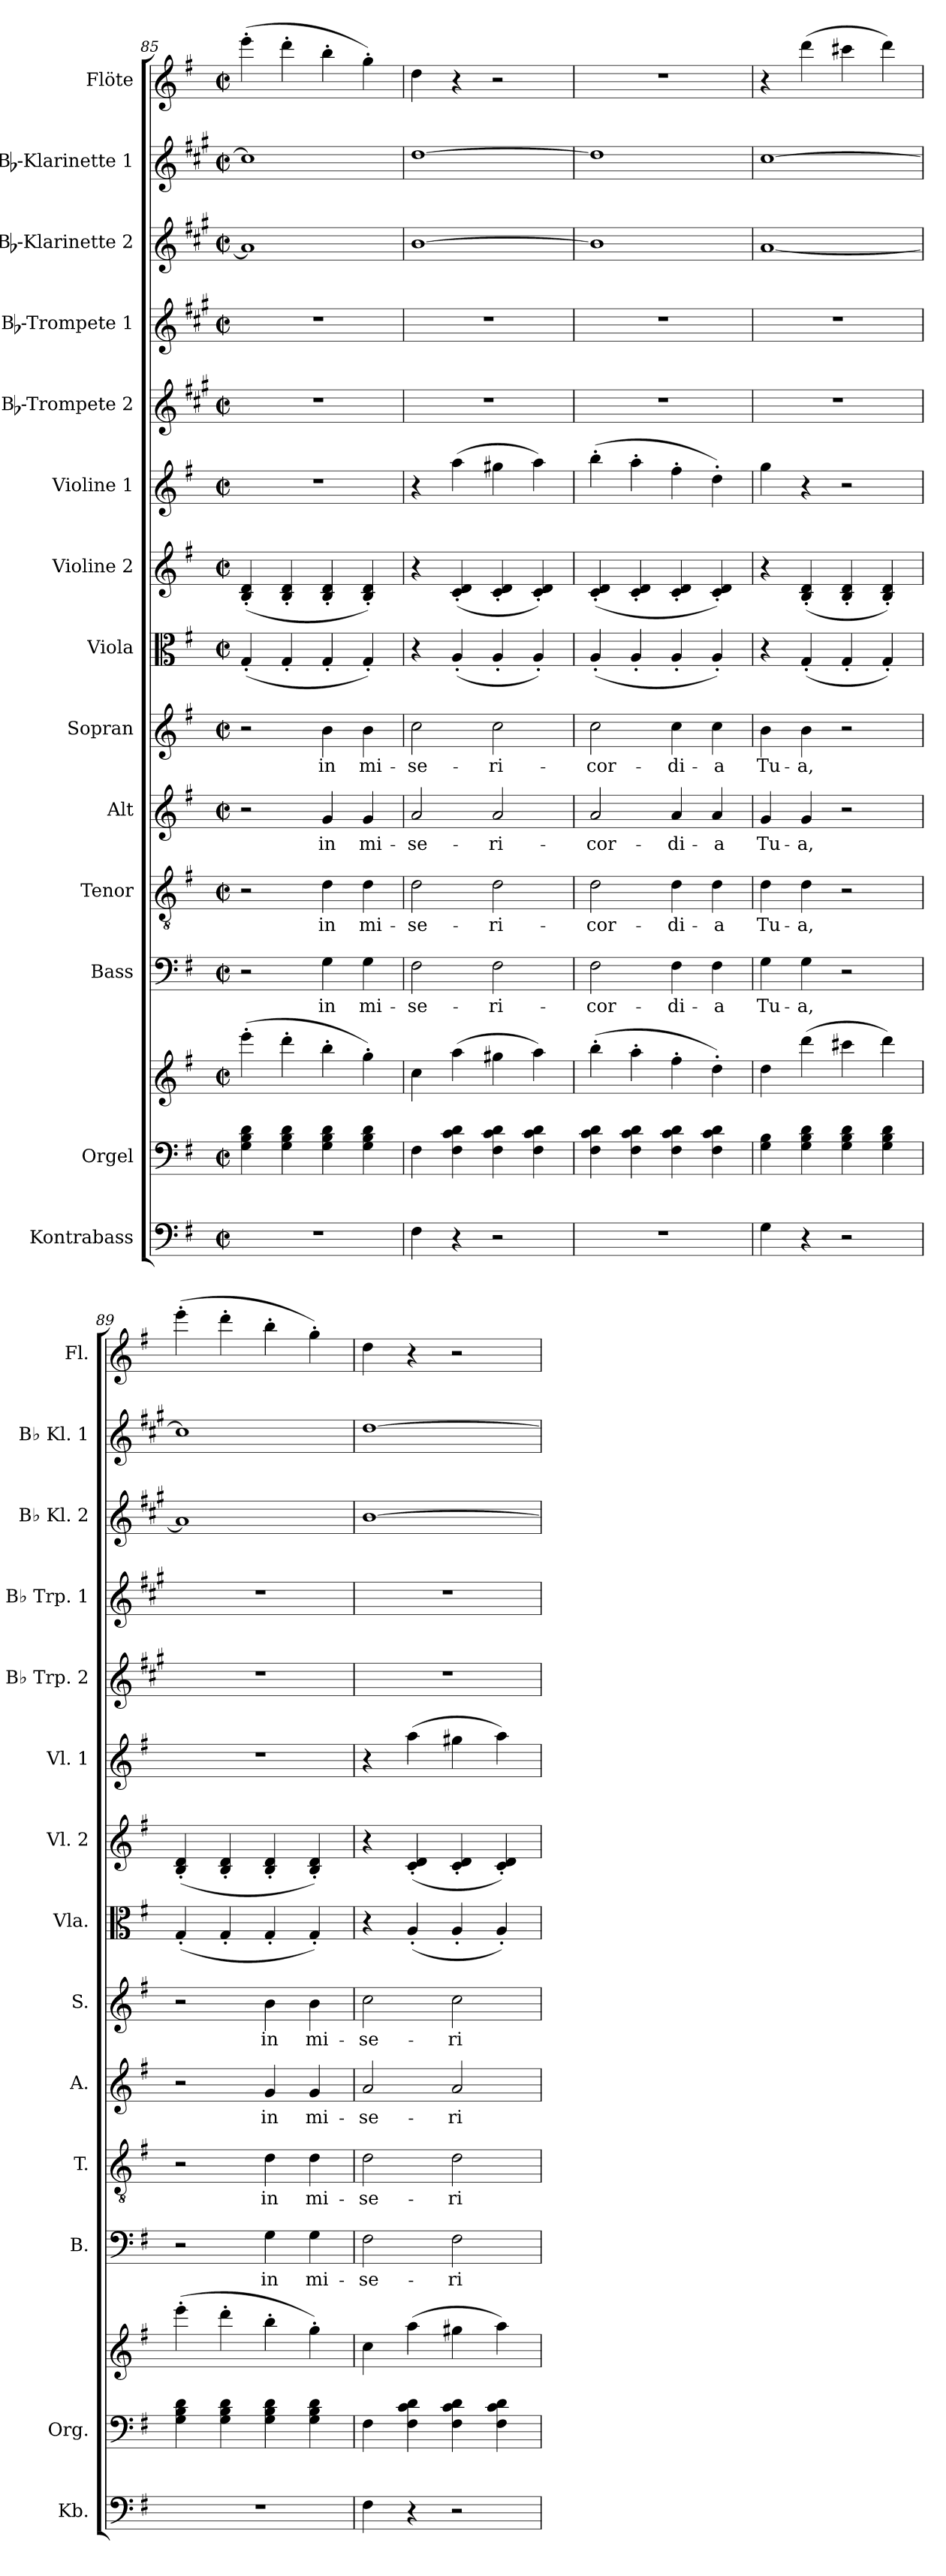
**kern	**kern	**kern	**kern	**text	**kern	**text	**kern	**text	**kern	**text	**kern	**kern	**kern	**kern	**kern	**kern	**kern	**kern
*part14	*part13	*part13	*part12	*part12	*part11	*part11	*part10	*part10	*part9	*part9	*part8	*part7	*part6	*part5	*part4	*part3	*part2	*part1
*staff15	*staff14	*staff13	*staff12	*staff12	*staff11	*staff11	*staff10	*staff10	*staff9	*staff9	*staff8	*staff7	*staff6	*staff5	*staff4	*staff3	*staff2	*staff1
*I"Kontrabass	*I"Orgel	*	*I"Bass	*	*I"Tenor	*	*I"Alt	*	*I"Sopran	*	*I"Viola	*I"Violine 2	*I"Violine 1	*I"Bb-Trompete 2	*I"Bb-Trompete 1	*I"Bb-Klarinette 2	*I"Bb-Klarinette 1	*I"Flöte
*I'Kb.	*I'Org.	*	*I'B.	*	*I'T.	*	*I'A.	*	*I'S.	*	*I'Vla.	*I'Vl. 2	*I'Vl. 1	*I'Bb Trp. 2	*I'Bb Trp. 1	*I'Bb Kl. 2	*I'Bb Kl. 1	*I'Fl.
*clefF4	*clefF4	*clefG2	*clefF4	*	*clefGv2	*	*clefG2	*	*clefG2	*	*clefC3	*clefG2	*clefG2	*clefG2	*clefG2	*clefG2	*clefG2	*clefG2
*ITrd7c12	*	*	*	*	*	*	*	*	*	*	*	*	*	*ITrd1c2	*ITrd1c2	*ITrd1c2	*ITrd1c2	*
*k[f#]	*k[f#]	*k[f#]	*k[f#]	*	*k[f#]	*	*k[f#]	*	*k[f#]	*	*k[f#]	*k[f#]	*k[f#]	*k[f#]	*k[f#]	*k[f#]	*k[f#]	*k[f#]
*G:	*G:	*G:	*G:	*	*G:	*	*G:	*	*G:	*	*G:	*G:	*G:	*G:	*G:	*G:	*G:	*G:
*M2/2	*M2/2	*M2/2	*M2/2	*	*M2/2	*	*M2/2	*	*M2/2	*	*M2/2	*M2/2	*M2/2	*M2/2	*M2/2	*M2/2	*M2/2	*M2/2
*met(c|)	*met(c|)	*met(c|)	*met(c|)	*	*met(c|)	*	*met(c|)	*	*met(c|)	*	*met(c|)	*met(c|)	*met(c|)	*met(c|)	*met(c|)	*met(c|)	*met(c|)	*met(c|)
=85	=85	=85	=85	=85	=85	=85	=85	=85	=85	=85	=85	=85	=85	=85	=85	=85	=85	=85
1r	4G\ 4B\ 4d\	(>4eee'>\	2r	.	2r	.	2r	.	2r	.	(<4G'</	(<4B/'< 4d/'<	1r	1r	1r	1g]	1b]	(>4eee'>\
.	4G\ 4B\ 4d\	4ddd'>\	.	.	.	.	.	.	.	.	4G'</	4B/'< 4d/'<	.	.	.	.	.	4ddd'>\
!	!	!	!	!LO:LY:b	!	!LO:LY:b	!	!LO:LY:b	!	!LO:LY:b	!	!	!	!	!	!	!	!
.	4G\ 4B\ 4d\	4bb'>\	4G\	in	4d\	in	4g/	in	4b\	in	4G'</	4B/'< 4d/'<	.	.	.	.	.	4bb'>\
!	!	!	!	!LO:LY:b	!	!LO:LY:b	!	!LO:LY:b	!	!LO:LY:b	!	!	!	!	!	!	!	!
.	4G\ 4B\ 4d\	4gg'>\)	4G\	mi-	4d\	mi-	4g/	mi-	4b\	mi-	4G'</)	4B/'< 4d/'<)	.	.	.	.	.	4gg'>\)
!!LO:PB:g=z
=86	=86	=86	=86	=86	=86	=86	=86	=86	=86	=86	=86	=86	=86	=86	=86	=86	=86	=86
!	!	!	!	!LO:LY:b	!	!LO:LY:b	!	!LO:LY:b	!	!LO:LY:b	!	!	!	!	!	!	!	!
4FF#\	4F#\	4cc\	2F#\	-se-	2d\	-se-	2a/	-se-	2cc\	-se-	4r	4r	4r	1r	1r	[1a	[1cc	4dd\
4r	4F#\ 4c\ 4d\	(>4aa\	.	.	.	.	.	.	.	.	(<4A'</	(<4c/'< 4d/'<	(>4aa\	.	.	.	.	4r
!	!	!	!	!LO:LY:b	!	!LO:LY:b	!	!LO:LY:b	!	!LO:LY:b	!	!	!	!	!	!	!	!
2r	4F#\ 4c\ 4d\	4gg#X\	2F#\	-ri-	2d\	-ri-	2a/	-ri-	2cc\	-ri-	4A'</	4c/'< 4d/'<	4gg#X\	.	.	.	.	2r
.	4F#\ 4c\ 4d\	4aa\)	.	.	.	.	.	.	.	.	4A'</)	4c/'< 4d/'<)	4aa\)	.	.	.	.	.
=87	=87	=87	=87	=87	=87	=87	=87	=87	=87	=87	=87	=87	=87	=87	=87	=87	=87	=87
!	!	!	!	!LO:LY:b	!	!LO:LY:b	!	!LO:LY:b	!	!LO:LY:b	!	!	!	!	!	!	!	!
1r	4F#\ 4c\ 4d\	(>4bb'>\	2F#\	-cor-	2d\	-cor-	2a/	-cor-	2cc\	-cor-	(<4A'</	(<4c/'< 4d/'<	(>4bb'>\	1r	1r	1a]	1cc]	1r
.	4F#\ 4c\ 4d\	4aa'>\	.	.	.	.	.	.	.	.	4A'</	4c/'< 4d/'<	4aa'>\	.	.	.	.	.
!	!	!	!	!LO:LY:b	!	!LO:LY:b	!	!LO:LY:b	!	!LO:LY:b	!	!	!	!	!	!	!	!
.	4F#\ 4c\ 4d\	4ff#'>\	4F#\	-di-	4d\	-di-	4a/	-di-	4cc\	-di-	4A'</	4c/'< 4d/'<	4ff#'>\	.	.	.	.	.
!	!	!	!	!LO:LY:b	!	!LO:LY:b	!	!LO:LY:b	!	!LO:LY:b	!	!	!	!	!	!	!	!
.	4F#\ 4c\ 4d\	4dd'>\)	4F#\	-a	4d\	-a	4a/	-a	4cc\	-a	4A'</)	4c/'< 4d/'<)	4dd'>\)	.	.	.	.	.
=88	=88	=88	=88	=88	=88	=88	=88	=88	=88	=88	=88	=88	=88	=88	=88	=88	=88	=88
!	!	!	!	!LO:LY:b	!	!LO:LY:b	!	!LO:LY:b	!	!LO:LY:b	!	!	!	!	!	!	!	!
4GG\	4G\ 4B\	4dd\	4G\	Tu-	4d\	Tu-	4g/	Tu-	4b\	Tu-	4r	4r	4gg\	1r	1r	[1g	[1b	4r
!	!	!	!	!LO:LY:b	!	!LO:LY:b	!	!LO:LY:b	!	!LO:LY:b	!	!	!	!	!	!	!	!
4r	4G\ 4B\ 4d\	(>4ddd\	4G\	-a,	4d\	-a,	4g/	-a,	4b\	-a,	(<4G'</	(<4B/'< 4d/'<	4r	.	.	.	.	(>4ddd\
2r	4G\ 4B\ 4d\	4ccc#X\	2r	.	2r	.	2r	.	2r	.	4G'</	4B/'< 4d/'<	2r	.	.	.	.	4ccc#X\
.	4G\ 4B\ 4d\	4ddd\)	.	.	.	.	.	.	.	.	4G'</)	4B/'< 4d/'<)	.	.	.	.	.	4ddd\)
=89	=89	=89	=89	=89	=89	=89	=89	=89	=89	=89	=89	=89	=89	=89	=89	=89	=89	=89
1r	4G\ 4B\ 4d\	(>4eee'>\	2r	.	2r	.	2r	.	2r	.	(<4G'</	(<4B/'< 4d/'<	1r	1r	1r	1g]	1b]	(>4eee'>\
.	4G\ 4B\ 4d\	4ddd'>\	.	.	.	.	.	.	.	.	4G'</	4B/'< 4d/'<	.	.	.	.	.	4ddd'>\
!	!	!	!	!LO:LY:b	!	!LO:LY:b	!	!LO:LY:b	!	!LO:LY:b	!	!	!	!	!	!	!	!
.	4G\ 4B\ 4d\	4bb'>\	4G\	in	4d\	in	4g/	in	4b\	in	4G'</	4B/'< 4d/'<	.	.	.	.	.	4bb'>\
!	!	!	!	!LO:LY:b	!	!LO:LY:b	!	!LO:LY:b	!	!LO:LY:b	!	!	!	!	!	!	!	!
.	4G\ 4B\ 4d\	4gg'>\)	4G\	mi-	4d\	mi-	4g/	mi-	4b\	mi-	4G'</)	4B/'< 4d/'<)	.	.	.	.	.	4gg'>\)
=90	=90	=90	=90	=90	=90	=90	=90	=90	=90	=90	=90	=90	=90	=90	=90	=90	=90	=90
!	!	!	!	!LO:LY:b	!	!LO:LY:b	!	!LO:LY:b	!	!LO:LY:b	!	!	!	!	!	!	!	!
4FF#\	4F#\	4cc\	2F#\	-se-	2d\	-se-	2a/	-se-	2cc\	-se-	4r	4r	4r	1r	1r	[1a	[1cc	4dd\
4r	4F#\ 4c\ 4d\	(>4aa\	.	.	.	.	.	.	.	.	(<4A'</	(<4c/'< 4d/'<	(>4aa\	.	.	.	.	4r
!	!	!	!	!LO:LY:b	!	!LO:LY:b	!	!LO:LY:b	!	!LO:LY:b	!	!	!	!	!	!	!	!
2r	4F#\ 4c\ 4d\	4gg#X\	2F#\	-ri-	2d\	-ri-	2a/	-ri-	2cc\	-ri-	4A'</	4c/'< 4d/'<	4gg#X\	.	.	.	.	2r
.	4F#\ 4c\ 4d\	4aa\)	.	.	.	.	.	.	.	.	4A'</)	4c/'< 4d/'<)	4aa\)	.	.	.	.	.
=	=	=	=	=	=	=	=	=	=	=	=	=	=	=	=	=	=	=
*-	*-	*-	*-	*-	*-	*-	*-	*-	*-	*-	*-	*-	*-	*-	*-	*-	*-	*-
